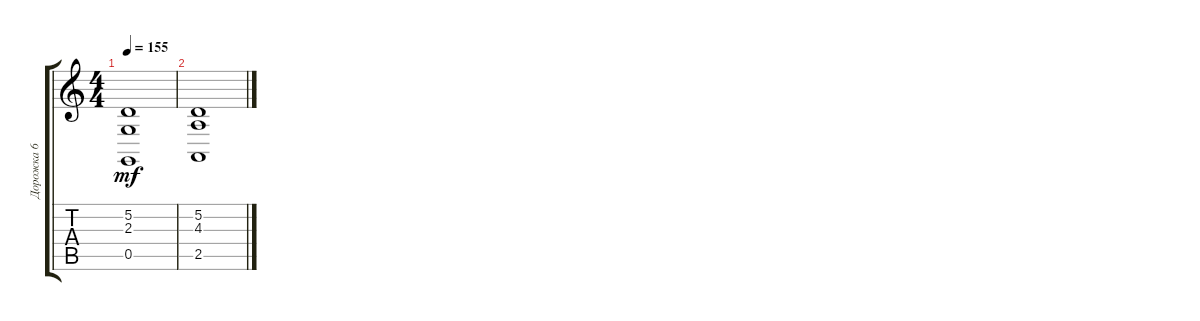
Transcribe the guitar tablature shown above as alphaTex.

\track ("Дорожка 6" "Дорожка 6") {instrument pad2warm}
\staff {score tabs}
\tuning (D4 A3 F3 C3 G2 D2) {hide}
\ts (4 4)
\tempo 155
\clef g2
\ks c
(5.2 2.3 0.5).1{dy mf} |
(5.2 4.3 2.5).1
